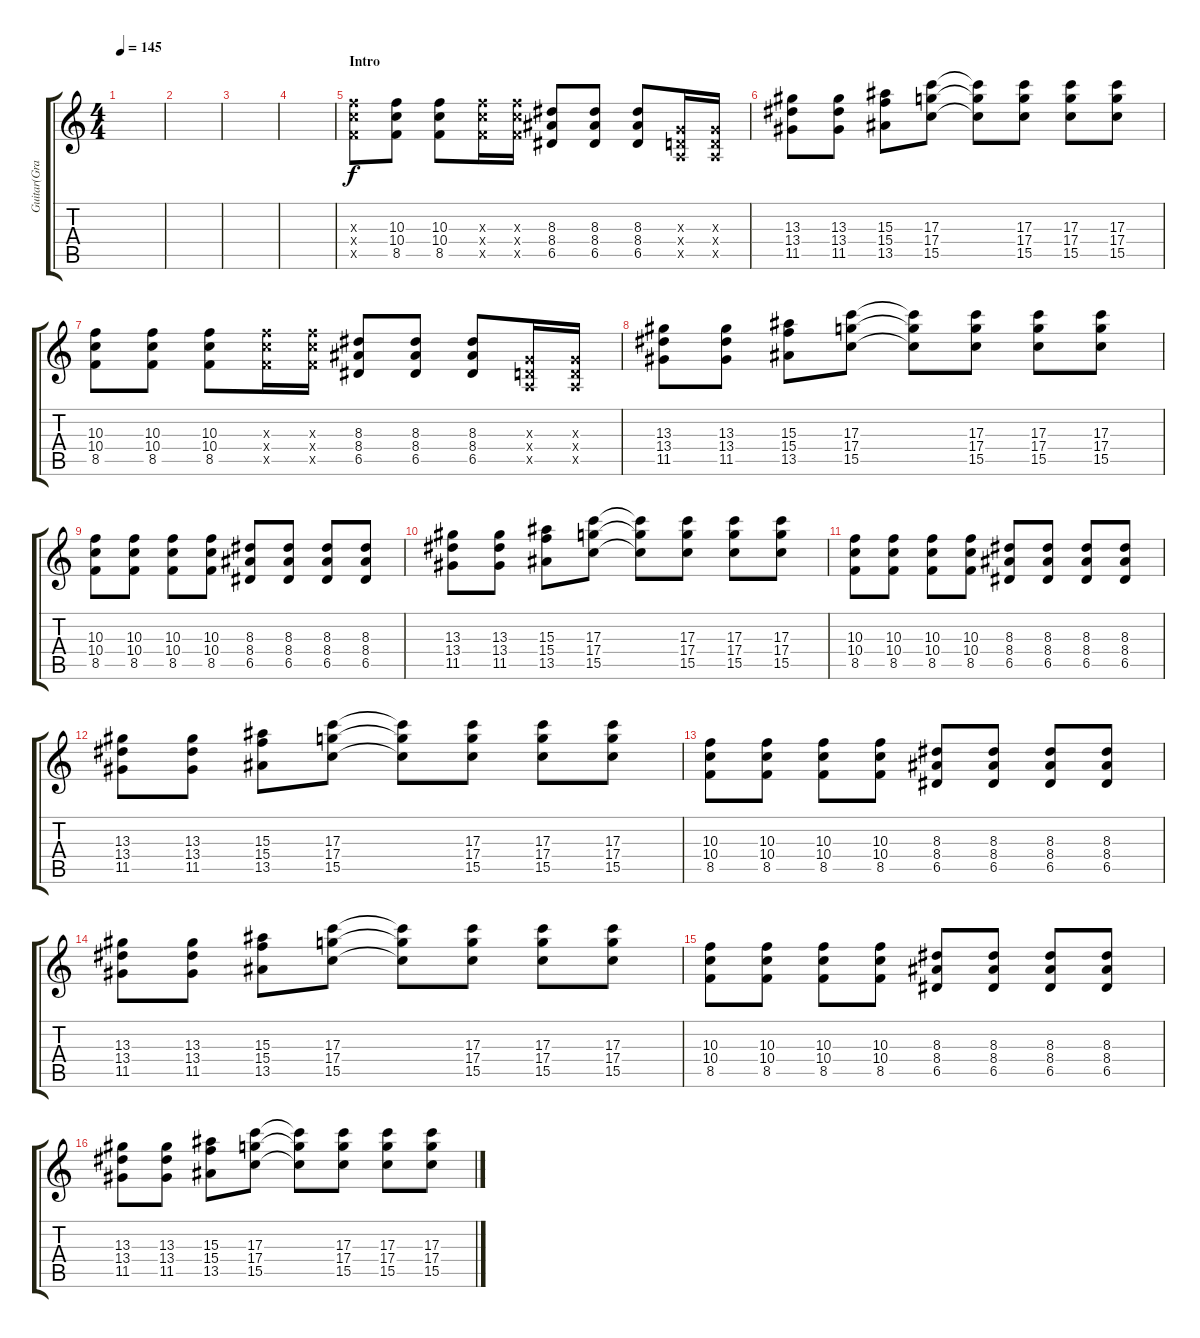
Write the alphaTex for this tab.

\track ("Guitar(Graham)" "Guitar(Gra") {instrument overdrivenguitar}
\staff {score tabs}
\tuning (E4 B3 G3 D3 A2 E2) {hide}
\ts (4 4)
\tempo 145
\clef g2
\ks c
|
|
|
|
\section ("" "Intro")
(10.3{x} 10.4{x} 8.5{x}).8 (10.3 10.4 8.5).8 (10.3 10.4 8.5).8 (10.3{x} 10.4{x} 8.5{x}).16 (10.3{x} 10.4{x} 8.5{x}).16 (8.3 8.4 6.5).8 (8.3 8.4 6.5).8 (8.3 8.4 6.5).8 (0.3{x} 0.4{x} 0.5{x}).16 (0.3{x} 0.4{x} 0.5{x}).16 |
(13.3 13.4 11.5).8 (13.3 13.4 11.5).8 (15.3 15.4 13.5).8 (17.3 17.4 15.5).8 (17.3{t} 17.4{t} 15.5{t}).8 (17.3 17.4 15.5).8 (17.3 17.4 15.5).8 (17.3 17.4 15.5).8 |
(10.3 10.4 8.5).8 (10.3 10.4 8.5).8 (10.3 10.4 8.5).8 (10.3{x} 10.4{x} 8.5{x}).16 (10.3{x} 10.4{x} 8.5{x}).16 (8.3 8.4 6.5).8 (8.3 8.4 6.5).8 (8.3 8.4 6.5).8 (0.3{x} 0.4{x} 0.5{x}).16 (0.3{x} 0.4{x} 0.5{x}).16 |
(13.3 13.4 11.5).8 (13.3 13.4 11.5).8 (15.3 15.4 13.5).8 (17.3 17.4 15.5).8 (17.3{t} 17.4{t} 15.5{t}).8 (17.3 17.4 15.5).8 (17.3 17.4 15.5).8 (17.3 17.4 15.5).8 |
(10.3 10.4 8.5).8{volume 12 instrument distortionguitar} (10.3 10.4 8.5).8 (10.3 10.4 8.5).8 (10.3 10.4 8.5).8 (8.3 8.4 6.5).8 (8.3 8.4 6.5).8 (8.3 8.4 6.5).8 (8.3 8.4 6.5).8 |
(13.3 13.4 11.5).8{volume 12 instrument distortionguitar} (13.3 13.4 11.5).8 (15.3 15.4 13.5).8 (17.3 17.4 15.5).8 (17.3{t} 17.4{t} 15.5{t}).8 (17.3 17.4 15.5).8 (17.3 17.4 15.5).8 (17.3 17.4 15.5).8 |
(10.3 10.4 8.5).8{volume 12 instrument distortionguitar} (10.3 10.4 8.5).8 (10.3 10.4 8.5).8 (10.3 10.4 8.5).8 (8.3 8.4 6.5).8 (8.3 8.4 6.5).8 (8.3 8.4 6.5).8 (8.3 8.4 6.5).8 |
(13.3 13.4 11.5).8{volume 12 instrument distortionguitar} (13.3 13.4 11.5).8 (15.3 15.4 13.5).8 (17.3 17.4 15.5).8 (17.3{t} 17.4{t} 15.5{t}).8 (17.3 17.4 15.5).8 (17.3 17.4 15.5).8 (17.3 17.4 15.5).8 |
(10.3 10.4 8.5).8{volume 12 instrument distortionguitar} (10.3 10.4 8.5).8 (10.3 10.4 8.5).8 (10.3 10.4 8.5).8 (8.3 8.4 6.5).8 (8.3 8.4 6.5).8 (8.3 8.4 6.5).8 (8.3 8.4 6.5).8 |
(13.3 13.4 11.5).8{volume 12 instrument distortionguitar} (13.3 13.4 11.5).8 (15.3 15.4 13.5).8 (17.3 17.4 15.5).8 (17.3{t} 17.4{t} 15.5{t}).8 (17.3 17.4 15.5).8 (17.3 17.4 15.5).8 (17.3 17.4 15.5).8 |
(10.3 10.4 8.5).8{volume 12 instrument distortionguitar} (10.3 10.4 8.5).8 (10.3 10.4 8.5).8 (10.3 10.4 8.5).8 (8.3 8.4 6.5).8 (8.3 8.4 6.5).8 (8.3 8.4 6.5).8 (8.3 8.4 6.5).8 |
(13.3 13.4 11.5).8{volume 12 instrument distortionguitar} (13.3 13.4 11.5).8 (15.3 15.4 13.5).8 (17.3 17.4 15.5).8 (17.3{t} 17.4{t} 15.5{t}).8 (17.3 17.4 15.5).8 (17.3 17.4 15.5).8 (17.3 17.4 15.5).8
